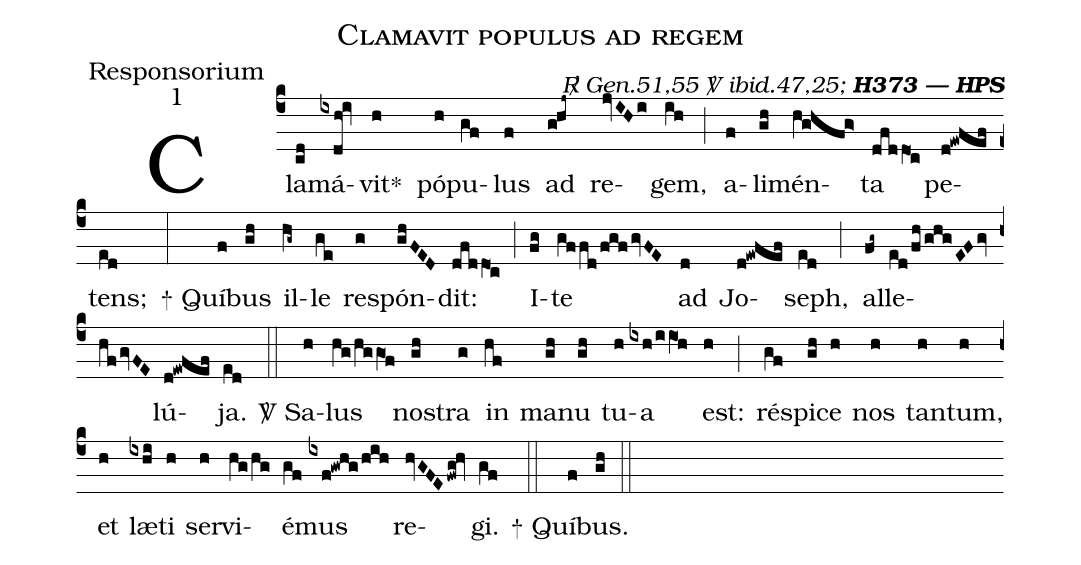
name:Clamavit populus ad regem;
office-part:Responsorium;
mode:1;
commentary:{\itshape\mdseries \Rbar\  Gen.51,55 \Vbar\   ibid.47,25;\/}  {\bfseries H373 --- HPS};
%%
(c4) Cla(cd)má(ixdh!iv)vit<sp>*</sp>(h) pó(h)pu(gf)lus(f) ad(ghj~) re(jvIHi)gem,(ih) (;)
a(f)li(gh)mén(hV!ghfg>)ta(dfddO1c) pe(d!ewfef)tens;(ed) (:)
<sp>+</sp> Quí(f)bus(gh) il(hg~)le(ge) re(g)spón(ghFED)dit:(dfddO1c) (;)
I(fg)te(gffd/fgfgvFE) ad(d) Jo(d!ewfef)seph,(ed) (;)
al(fg~)le(ed/fh/ghgEFgvhfgvFE)lú(d!ewfef)ja.(ed) (::)
<sp>V/</sp> Sa(h)lus(hg/hggO1f) no(gh)stra(g) in(hf) ma(gh)nu(gh) tu(h)a(ixh/iiO1h) est:(h) (;)
rés(gf)pi(gh)ce(h) nos(h) tan(h)tum,(h) et(h) læ(ixhi)ti(h) ser(h)vi(hg/hg)é(gf)mus(ixf!gwhg/hih) re(hvGFEfwg!hv)gi.(gf) (::)
<sp>+</sp> Quí(f)bus.(gh) (::)
